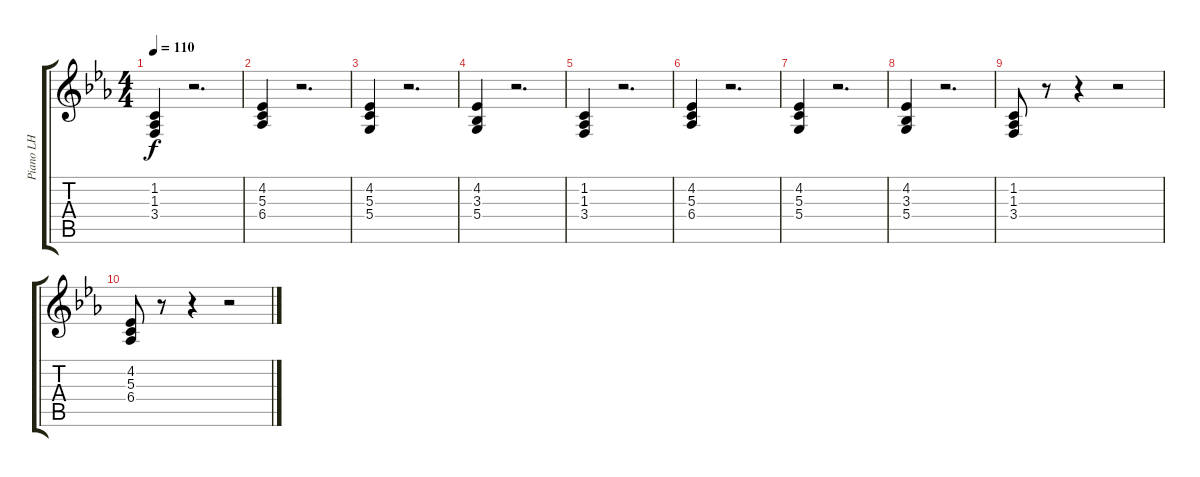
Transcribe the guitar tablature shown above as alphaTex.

\track ("Piano LH" "Piano LH") {instrument acousticgrandpiano}
\staff {score tabs}
\tuning (E4 B3 G3 D3 A2 E2) {hide}
\ts (4 4)
\tempo 110
\clef g2
\ks eb
(1.2 1.3 3.4).4{dy f} r.2{d} |
(4.2 5.3 6.4).4 r.2{d} |
(4.2 5.3 5.4).4 r.2{d} |
(4.2 3.3 5.4).4 r.2{d} |
(1.2 1.3 3.4).4 r.2{d} |
(4.2 5.3 6.4).4 r.2{d} |
(4.2 5.3 5.4).4 r.2{d} |
(4.2 3.3 5.4).4 r.2{d} |
(1.2 1.3 3.4).8 r.8 r.4 r.2 |
(4.2 5.3 6.4).8 r.8 r.4 r.2
